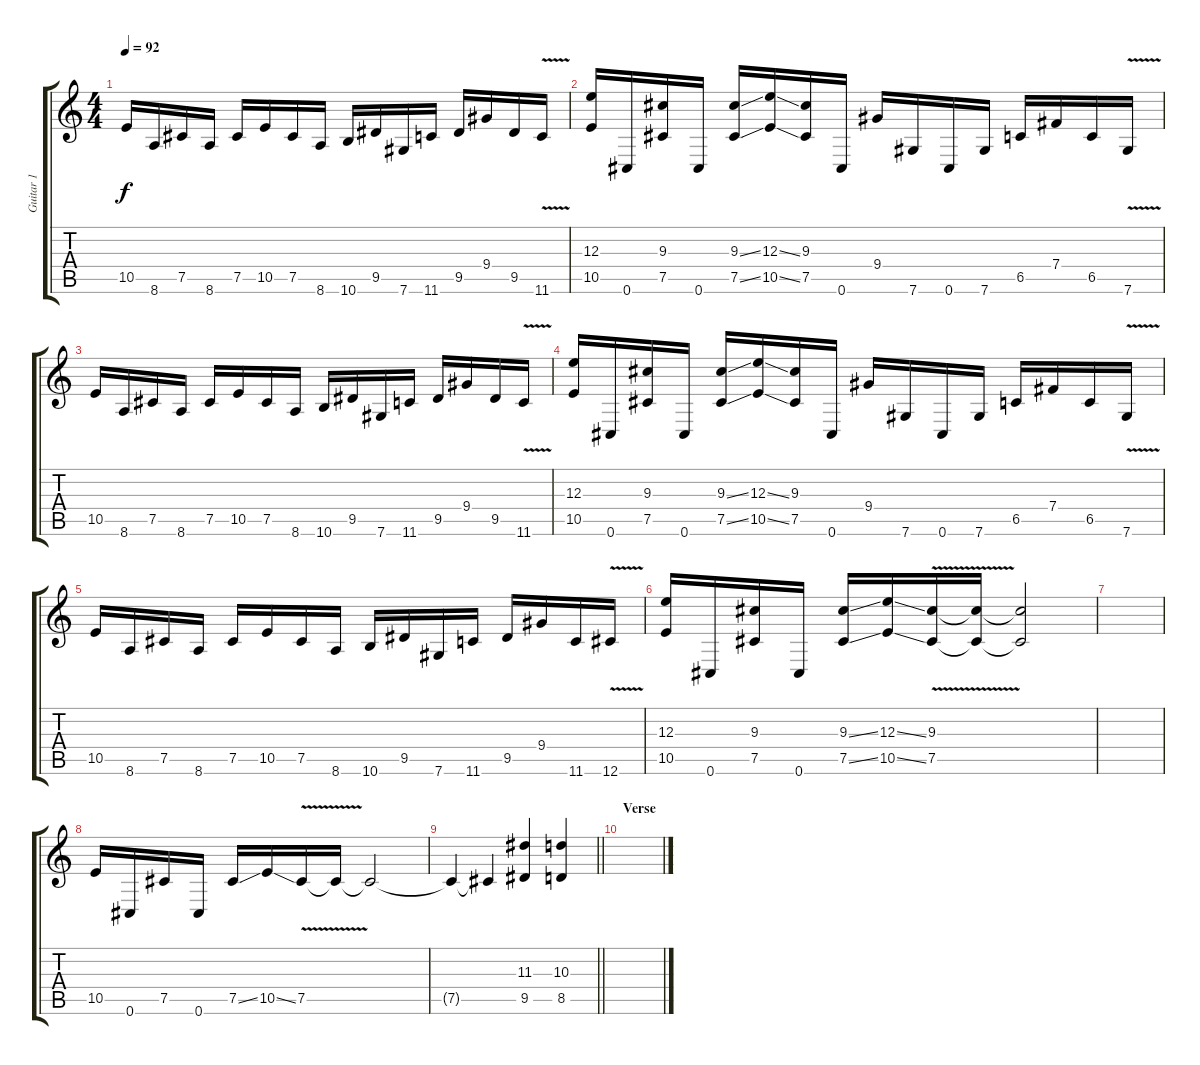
\track ("Guitar 1" "Guitar 1") {instrument distortionguitar}
\staff {score tabs}
\tuning (Db4 Ab3 E3 B2 Gb2 Db2) {hide}
\ts (4 4)
\tempo 92
\clef g2
\ks c
10.5.16{dy f} 8.6.16 7.5.16 8.6.16 7.5.16 10.5.16 7.5.16 8.6.16 10.6.16 9.5.16 7.6.16 11.6.16 9.5.16 9.4.16 9.5.16 11.6{v}.16 |
(12.3 10.5).16 0.6.16 (9.3 7.5).16 0.6.16 (9.3{ss} 7.5{ss}).16 (12.3{ss} 10.5{ss}).16 (9.3 7.5).16 0.6.16 9.4.16 7.6.16 0.6.16 7.6.16 6.5.16 7.4.16 6.5.16 7.6{v}.16 |
10.5.16 8.6.16 7.5.16 8.6.16 7.5.16 10.5.16 7.5.16 8.6.16 10.6.16 9.5.16 7.6.16 11.6.16 9.5.16 9.4.16 9.5.16 11.6{v}.16 |
(12.3 10.5).16 0.6.16 (9.3 7.5).16 0.6.16 (9.3{ss} 7.5{ss}).16 (12.3{ss} 10.5{ss}).16 (9.3 7.5).16 0.6.16 9.4.16 7.6.16 0.6.16 7.6.16 6.5.16 7.4.16 6.5.16 7.6{v}.16 |
10.5.16 8.6.16 7.5.16 8.6.16 7.5.16 10.5.16 7.5.16 8.6.16 10.6.16 9.5.16 7.6.16 11.6.16 9.5.16 9.4.16 11.6.16 12.6{v}.16 |
(12.3 10.5).16 0.6.16 (9.3 7.5).16 0.6.16 (9.3{ss} 7.5{ss}).16 (12.3{ss} 10.5{ss}).16 (9.3 7.5{v}).16 (9.3{t} 7.5{t}).16 (9.3{t} 7.5{t}).2 |
|
10.5.16 0.6.16 7.5.16 0.6.16 7.5{ss}.16 10.5{ss}.16 7.5{v}.16 7.5{t}.16 7.5{t}.2 |
\barLineRight lightlight
7.5{t}.4 7.5{t}.4 (11.3 9.5).4 (10.3 8.5).4 |
\section ("" "Verse")
